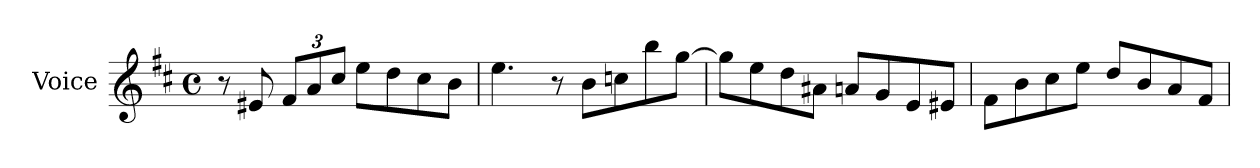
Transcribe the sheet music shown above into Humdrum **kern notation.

**kern
*part1
*staff1
*I"Voice
*I'Voice
*clefG2
*k[f#c#]
*M4/4
*met(c)
=1
8r
8e#X/
12f#/L
12a/
12cc#/J
8ee\L
8dd\
8cc#\
8b\J
=2
4.ee\
8r
8b\L
8ccn\
8bb\
[>8gg\J
=3
8gg\L]
8ee\
8dd\
8a#X\J
8an/L
8g/
8e/
8e#X/J
=4
8f#\L
8b\
8cc#\
8ee\J
8dd/L
8b/
8a/
8f#/J
=
*-
